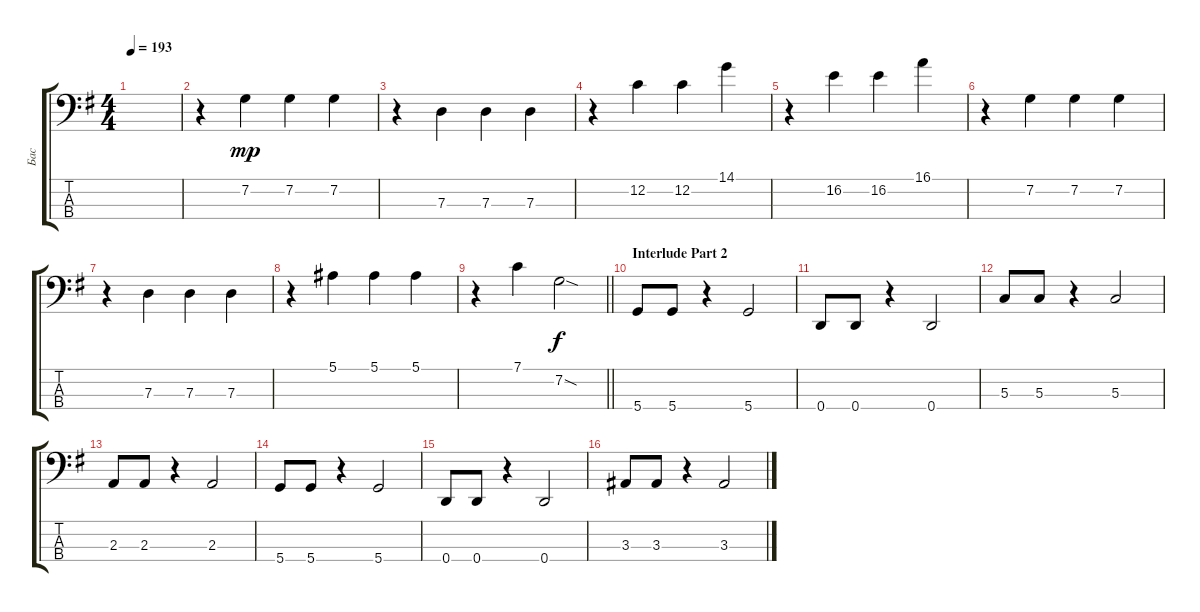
\track ("Бас" "Бас") {instrument electricbassfinger}
\staff {score tabs}
\tuning (F2 C2 G1 D1) {hide}
\ts (4 4)
\tempo 193
\clef f4
\ks eminor
|
r.4 7.2.4{dy mp} 7.2.4 7.2.4 |
r.4 7.3.4 7.3.4 7.3.4 |
r.4 12.2.4 12.2.4 14.1.4 |
r.4 16.2.4 16.2.4 16.1.4 |
r.4 7.2.4 7.2.4 7.2.4 |
r.4 7.3.4 7.3.4 7.3.4 |
r.4 5.1.4 5.1.4 5.1.4 |
\barLineRight lightlight
r.4 7.1.4 7.2{sod}.2{dy f} |
\section ("" "Interlude Part 2")
5.4.8 5.4.8 r.4 5.4.2 |
0.4.8 0.4.8 r.4 0.4.2 |
5.3.8 5.3.8 r.4 5.3.2 |
2.3.8 2.3.8 r.4 2.3.2 |
5.4.8 5.4.8 r.4 5.4.2 |
0.4.8 0.4.8 r.4 0.4.2 |
3.3.8 3.3.8 r.4 3.3.2
